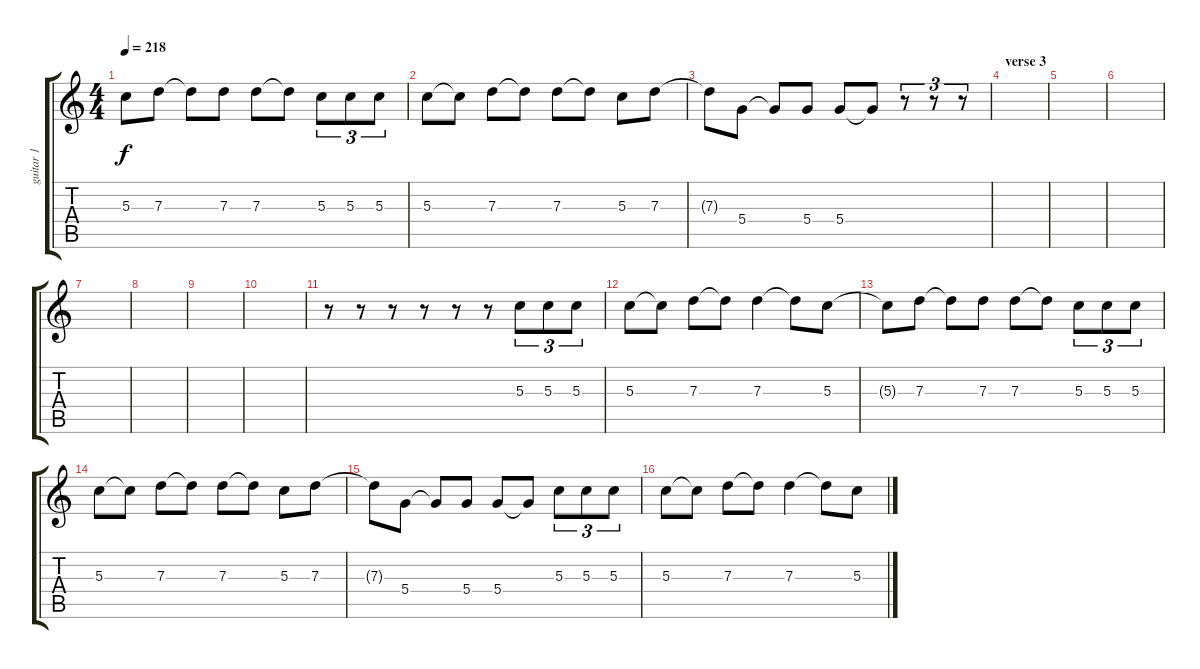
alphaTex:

\track ("guitar 1" "guitar 1") {instrument electricguitarjazz}
\staff {score tabs}
\tuning (E4 B3 G3 D3 A2 E2) {hide}
\ts (4 4)
\tempo 218
\clef g2
\ks c
5.3{t}.8{dy f} 7.3.8 7.3{t}.8 7.3.8 7.3.8 7.3{t}.8 5.3.8{tu (3 2)} 5.3.8{tu (3 2)} 5.3.8{tu (3 2)} |
5.3.8 5.3{t}.8 7.3.8 7.3{t}.8 7.3.8 7.3{t}.8 5.3.8 7.3.8 |
7.3{t}.8 5.4.8 5.4{t}.8 5.4.8 5.4.8 5.4{t}.8 r.8{tu (3 2)} r.8{tu (3 2)} r.8{tu (3 2)} |
\section ("" "verse 3")
|
|
|
|
|
|
|
r.8 r.8 r.8 r.8 r.8 r.8 5.3.8{tu (3 2)} 5.3.8{tu (3 2)} 5.3.8{tu (3 2)} |
5.3.8 5.3{t}.8 7.3.8 7.3{t}.8 7.3.4 7.3{t}.8 5.3.8 |
5.3{t}.8 7.3.8 7.3{t}.8 7.3.8 7.3.8 7.3{t}.8 5.3.8{tu (3 2)} 5.3.8{tu (3 2)} 5.3.8{tu (3 2)} |
5.3.8 5.3{t}.8 7.3.8 7.3{t}.8 7.3.8 7.3{t}.8 5.3.8 7.3.8 |
7.3{t}.8 5.4.8 5.4{t}.8 5.4.8 5.4.8 5.4{t}.8 5.3.8{tu (3 2)} 5.3.8{tu (3 2)} 5.3.8{tu (3 2)} |
5.3.8 5.3{t}.8 7.3.8 7.3{t}.8 7.3.4 7.3{t}.8 5.3.8
